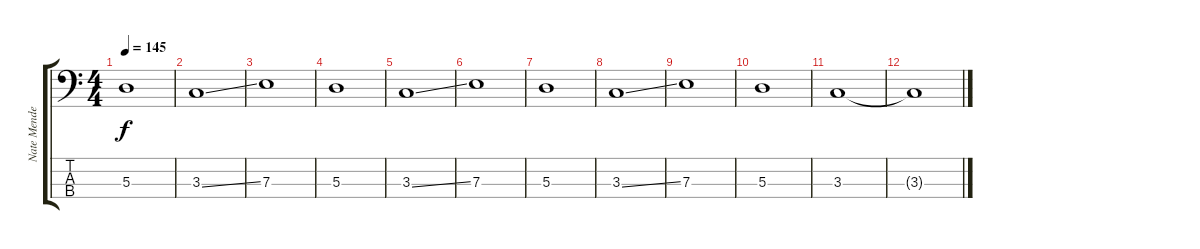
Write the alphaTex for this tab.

\track ("Nate Mendel" "Nate Mende") {instrument electricbassfinger}
\staff {score tabs}
\tuning (G2 D2 A1 E1) {hide}
\ts (4 4)
\tempo 145
\clef f4
\ks c
5.3.1{dy f} |
3.3{ss}.1{volume 7} |
7.3.1 |
5.3.1 |
3.3{ss}.1{volume 0} |
7.3.1 |
5.3.1{volume 0} |
3.3{ss}.1{volume 0} |
7.3.1 |
5.3.1 |
3.3.1{volume 0} |
3.3{t}.1
